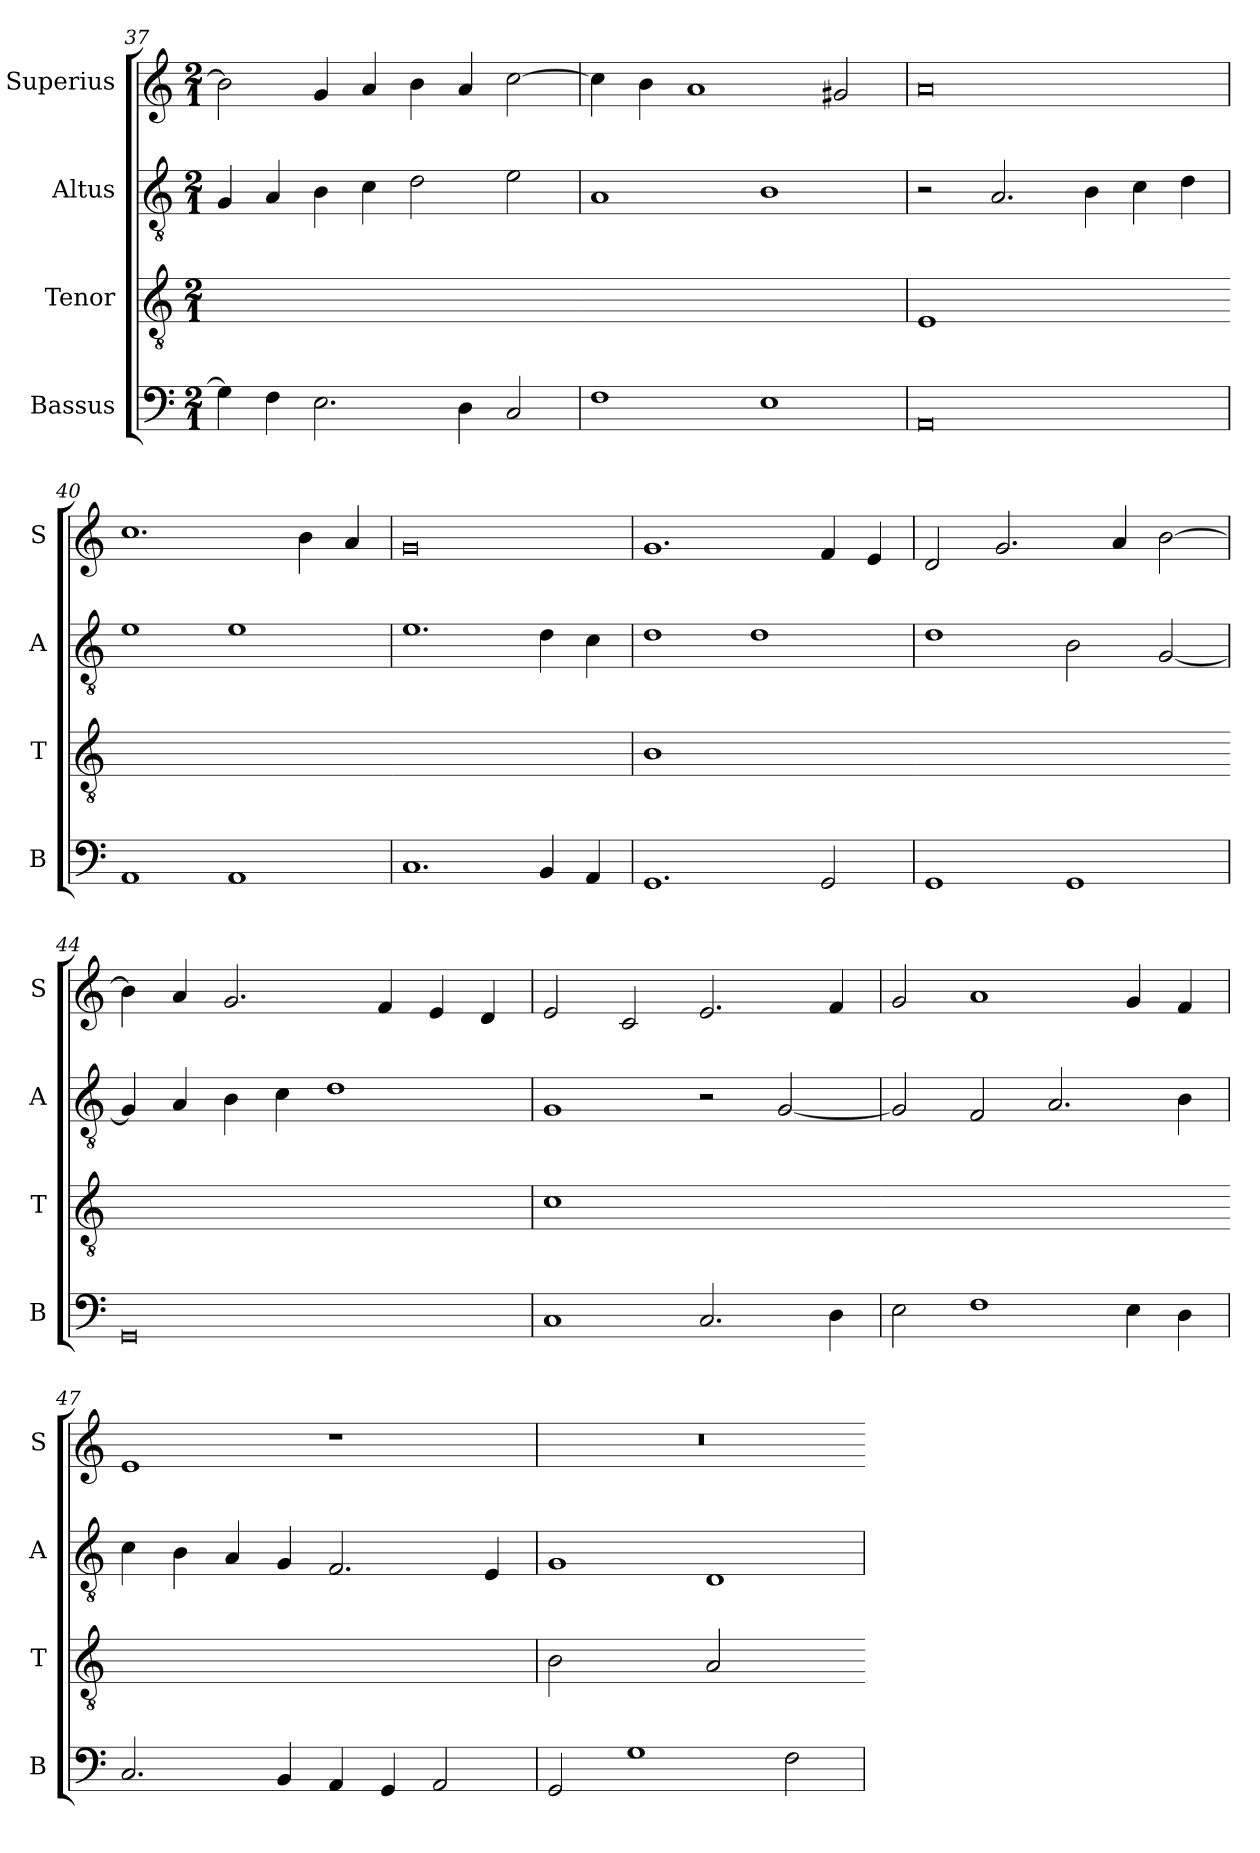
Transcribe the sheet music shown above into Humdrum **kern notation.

**kern	**kern	**kern	**kern
*part4	*part3	*part2	*part1
*staff4	*staff3	*staff2	*staff1
*I"Bassus	*I"Tenor	*I"Altus	*I"Superius
*I'B	*I'T	*I'A	*I'S
*clefF4	*clefGv2	*clefGv2	*clefG2
*k[]	*k[]	*k[]	*k[]
*M2/1	*M2/1	*M2/1	*M2/1
=37	=37	=37	=37
!	!LO:N:vis=1	!	!
4G\]	0ryy	4G/	2b\]
4F\	.	4A/	.
2.E\	.	4B\	4g/
.	.	4c\	4a/
.	.	2d\	4b\
4D\	.	.	4a/
2C/	.	2e\	[2cc\
=38	=38-	=38	=38
!	!LO:N:vis=1	!	!
1F	0ryy	1A	4cc\]
.	.	.	4b\
.	.	.	1a
1E	.	1B	.
.	.	.	2g#X/
=39	=39	=39	=39
!	!LO:N:vis=1	!	!
0AA	[y0E	2r	0a
.	.	2.A/	.
.	.	4B\	.
.	.	4c\	.
.	.	4d\	.
=40	=40-	=40	=40
!	!LO:N:vis=1	!	!
1AA	0Eyy_	1e	1.cc
1AA	.	1e	.
.	.	.	4b\
.	.	.	4a/
=41	=41-	=41	=41
!	!LO:N:vis=1	!	!
1.C	0Eyy]	1.e	0g
4BB/	.	4d\	.
4AA/	.	4c\	.
=42	=42	=42	=42
!	!LO:N:vis=1	!	!
1.GG	[y0B	1d	1.g
.	.	1d	.
2GG/	.	.	4f/
.	.	.	4e/
=43	=43-	=43	=43
!	!LO:N:vis=1	!	!
1GG	0Byy_	1d	2d/
.	.	.	2.g/
1GG	.	2B\	.
.	.	.	4a/
.	.	[2G/	[2b\
=44	=44-	=44	=44
!	!LO:N:vis=1	!	!
0GG	0Byy]	4G/]	4b\]
.	.	4A/	4a/
.	.	4B\	2.g/
.	.	4c\	.
.	.	1d	.
.	.	.	4f/
.	.	.	4e/
.	.	.	4d/
=45	=45	=45	=45
!	!LO:N:vis=1	!	!
1C	[y0c	1G	2e/
.	.	.	2c/
2.C/	.	2r	2.e/
.	.	[2G/	.
4D\	.	.	4f/
=46	=46-	=46	=46
!	!LO:N:vis=1	!	!
2E\	0cyy_	2G/]	2g/
1F	.	2F/	1a
.	.	2.A/	.
4E\	.	.	4g/
4D\	.	4B\	4f/
=47	=47-	=47	=47
!	!LO:N:vis=1	!	!
2.C/	0cyy]	4c\	1e
.	.	4B\	.
.	.	4A/	.
4BB/	.	4G/	.
4AA/	.	2.F/	1r
4GG/	.	.	.
2AA/	.	.	.
.	.	4E/	.
=48	=48	=48	=48
!	!LO:N:vis=2	!	!
2GG/	1B	1G	0r
1G	.	.	.
!	!LO:N:vis=2	!	!
.	1A	1D	.
2F\	.	.	.
=	=-	=	=
*-	*-	*-	*-
